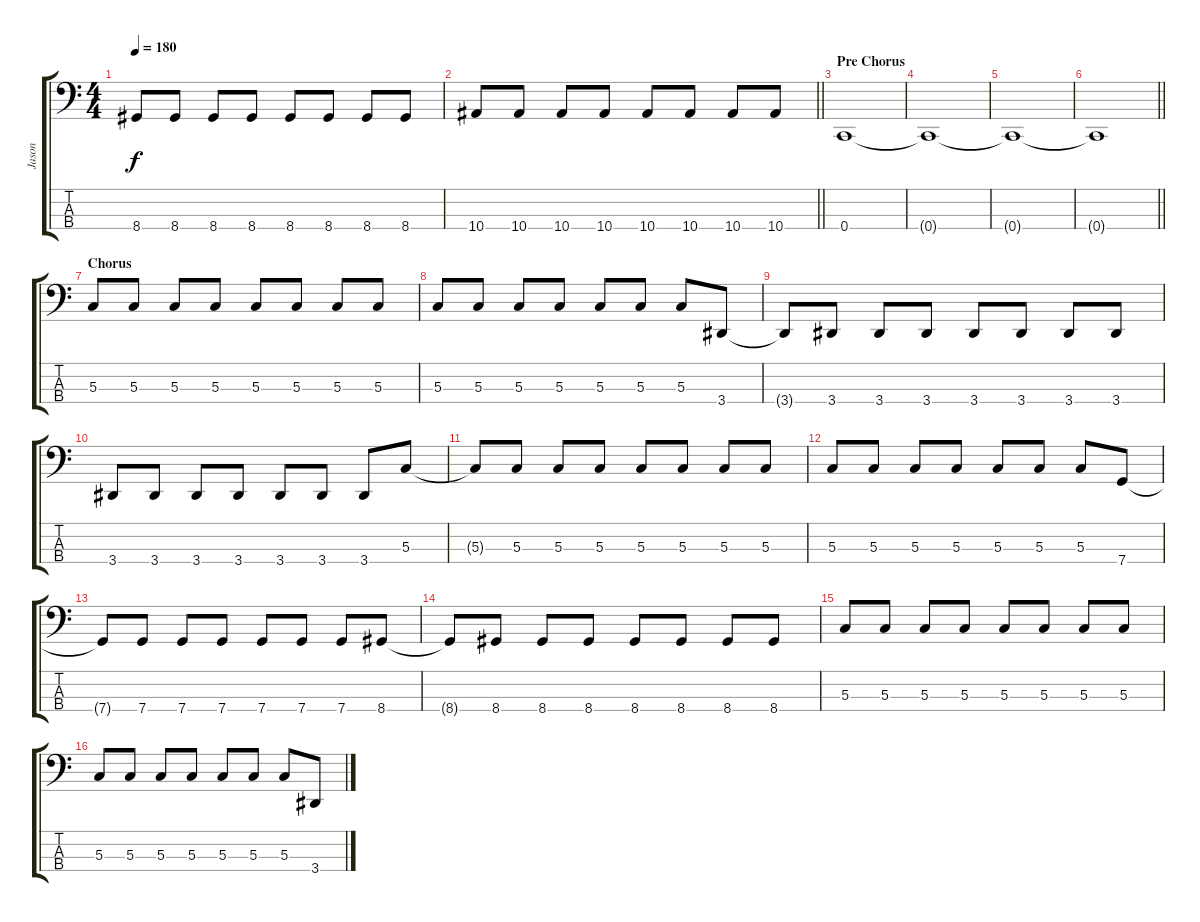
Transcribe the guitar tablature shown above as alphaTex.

\track ("Jason" "Jason") {instrument electricbasspick}
\staff {score tabs}
\tuning (F2 C2 G1 C1) {hide}
\ts (4 4)
\tempo 180
\clef f4
\ks c
8.4.8{dy f} 8.4.8 8.4.8 8.4.8 8.4.8 8.4.8 8.4.8 8.4.8 |
\barLineRight lightlight
10.4.8 10.4.8 10.4.8 10.4.8 10.4.8 10.4.8 10.4.8 10.4.8 |
\section ("" "Pre Chorus")
0.4.1 |
0.4{t}.1 |
0.4{t}.1 |
\barLineRight lightlight
0.4{t}.1 |
\section ("" "Chorus")
5.3.8 5.3.8 5.3.8 5.3.8 5.3.8 5.3.8 5.3.8 5.3.8 |
5.3.8 5.3.8 5.3.8 5.3.8 5.3.8 5.3.8 5.3.8 3.4.8 |
3.4{t}.8 3.4.8 3.4.8 3.4.8 3.4.8 3.4.8 3.4.8 3.4.8 |
3.4.8 3.4.8 3.4.8 3.4.8 3.4.8 3.4.8 3.4.8 5.3.8 |
5.3{t}.8 5.3.8 5.3.8 5.3.8 5.3.8 5.3.8 5.3.8 5.3.8 |
5.3.8 5.3.8 5.3.8 5.3.8 5.3.8 5.3.8 5.3.8 7.4.8 |
7.4{t}.8 7.4.8 7.4.8 7.4.8 7.4.8 7.4.8 7.4.8 8.4.8 |
8.4{t}.8 8.4.8 8.4.8 8.4.8 8.4.8 8.4.8 8.4.8 8.4.8 |
5.3.8 5.3.8 5.3.8 5.3.8 5.3.8 5.3.8 5.3.8 5.3.8 |
5.3.8 5.3.8 5.3.8 5.3.8 5.3.8 5.3.8 5.3.8 3.4.8
